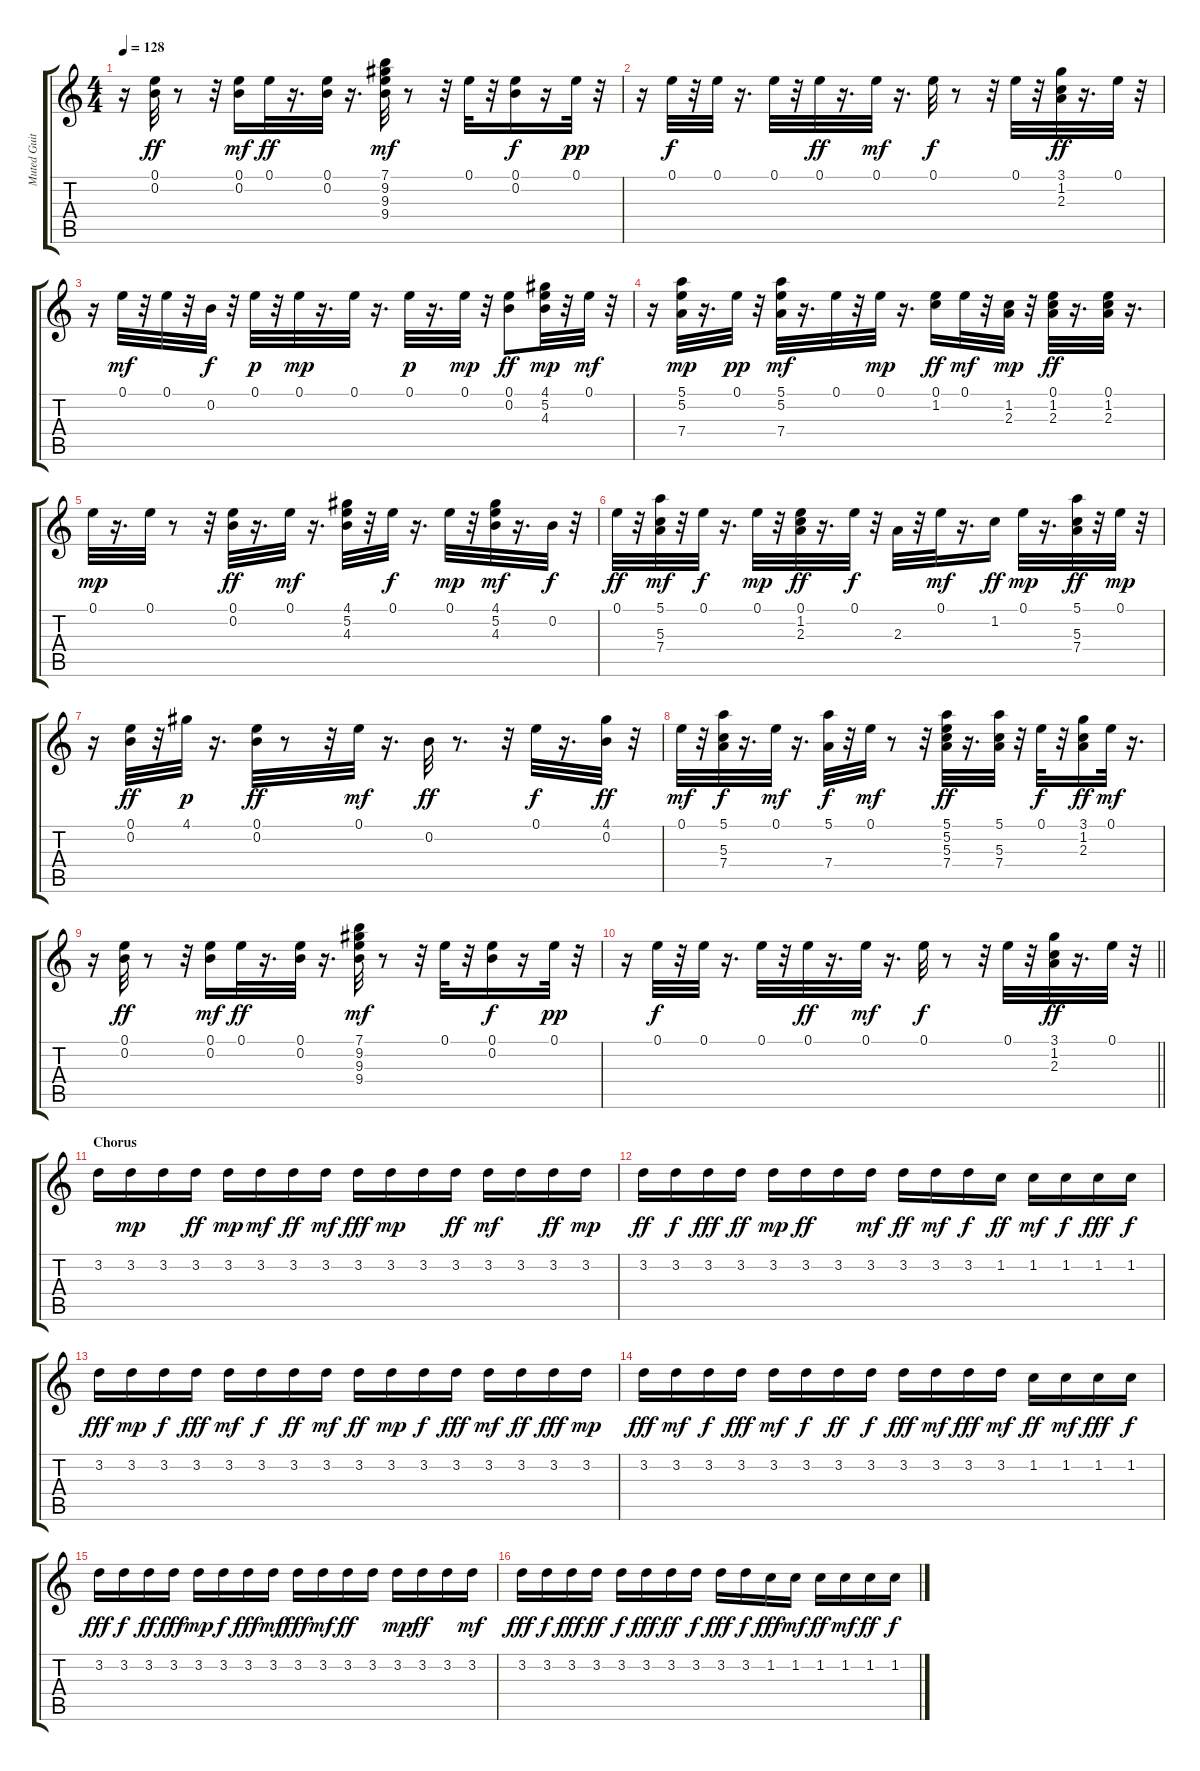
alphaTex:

\track ("Muted Guitar" "Muted Guit") {instrument electricguitarmuted}
\staff {score tabs}
\tuning (E4 B3 G3 D3 A2 E2) {hide}
\ts (4 4)
\tempo 128
\clef g2
\ks c
r.16{dy mf} (0.1 0.2).32{dy ff} r.8 r.32 (0.1 0.2).16{dy mf} 0.1.32{dy ff} r.16{d} (0.1 0.2).32 r.16{d} (7.1 9.2 9.3 9.4).32{dy mf} r.8 r.32 0.1.32 r.32 (0.1 0.2).16{dy f} r.16 0.1.32{dy pp} r.32 |
r.16 0.1.32{dy f} r.32 0.1.32 r.16{d} 0.1.32 r.32 0.1.32{dy ff} r.16{d} 0.1.32{dy mf} r.16{d} 0.1.32{dy f} r.8 r.32 0.1.32 r.32 (3.1 1.2 2.3).32{dy ff} r.16{d} 0.1.32 r.32 |
r.16 0.1.32{dy mf} r.32 0.1.32 r.32 0.2.32{dy f} r.32 0.1.32{dy p} r.32 0.1.32{dy mp} r.16{d} 0.1.32 r.16{d} 0.1.32{dy p} r.16{d} 0.1.32{dy mp} r.32 (0.1 0.2).8{dy ff} (4.1 5.2 4.3).32{dy mp} r.32 0.1.32{dy mf} r.32 |
r.16 (5.1 5.2 7.4).32{dy mp} r.16{d} 0.1.32{dy pp} r.32 (5.1 5.2 7.4).32{dy mf} r.16{d} 0.1.32 r.32 0.1.32{dy mp} r.16{d} (0.1 1.2).16{dy ff} 0.1.32{dy mf} r.32 (1.2 2.3).32{dy mp} r.32 (0.1 1.2 2.3).32{dy ff} r.16{d} (0.1 1.2 2.3).32 r.16{d} |
0.1.32{dy mp} r.16{d} 0.1.32 r.8 r.32 (0.1 0.2).32{dy ff} r.16{d} 0.1.32{dy mf} r.16{d} (4.1 5.2 4.3).32 r.32 0.1.32{dy f} r.16{d} 0.1.32{dy mp} r.32 (4.1 5.2 4.3).32{dy mf} r.16{d} 0.2.32{dy f} r.32 |
0.1.32{dy ff} r.32 (5.1 5.3 7.4).32{dy mf} r.32 0.1.32{dy f} r.16{d} 0.1.32{dy mp} r.32 (0.1 1.2 2.3).32{dy ff} r.16{d} 0.1.32{dy f} r.32 2.3.32 r.32 0.1.32{dy mf} r.16{d} 1.2.16{dy ff} 0.1.32{dy mp} r.16{d} (5.1 5.3 7.4).32{dy ff} r.32 0.1.32{dy mp} r.32 |
r.16 (0.1 0.2).32{dy ff} r.32 4.1.32{dy p} r.16{d} (0.1 0.2).32{dy ff} r.8 r.32 0.1.32{dy mf} r.16{d} 0.2.32{dy ff} r.8{d} r.32 0.1.32{dy f} r.16{d} (4.1 0.2).32{dy ff} r.32 |
0.1.32{dy mf} r.32 (5.1 5.3 7.4).32{dy f} r.16{d} 0.1.32{dy mf} r.16{d} (5.1 7.4).32{dy f} r.32 0.1.32{dy mf} r.8 r.32 (5.1 5.2 5.3 7.4).32{dy ff} r.16{d} (5.1 5.3 7.4).32 r.32 0.1.32{dy f} r.32 (3.1 1.2 2.3).16{dy ff} 0.1.32{dy mf} r.16{d} |
r.16 (0.1 0.2).32{dy ff} r.8 r.32 (0.1 0.2).16{dy mf} 0.1.32{dy ff} r.16{d} (0.1 0.2).32 r.16{d} (7.1 9.2 9.3 9.4).32{dy mf} r.8 r.32 0.1.32 r.32 (0.1 0.2).16{dy f} r.16 0.1.32{dy pp} r.32 |
\barLineRight lightlight
r.16 0.1.32{dy f} r.32 0.1.32 r.16{d} 0.1.32 r.32 0.1.32{dy ff} r.16{d} 0.1.32{dy mf} r.16{d} 0.1.32{dy f} r.8 r.32 0.1.32 r.32 (3.1 1.2 2.3).32{dy ff} r.16{d} 0.1.32 r.32 |
\section ("" "Chorus")
3.2.16 3.2.16{dy mp} 3.2.16 3.2.16{dy ff} 3.2.16{dy mp} 3.2.16{dy mf} 3.2.16{dy ff} 3.2.16{dy mf} 3.2.16{dy fff} 3.2.16{dy mp} 3.2.16 3.2.16{dy ff} 3.2.16{dy mf} 3.2.16 3.2.16{dy ff} 3.2.16{dy mp} |
3.2.16{dy ff} 3.2.16{dy f} 3.2.16{dy fff} 3.2.16{dy ff} 3.2.16{dy mp} 3.2.16{dy ff} 3.2.16 3.2.16{dy mf} 3.2.16{dy ff} 3.2.16{dy mf} 3.2.16{dy f} 1.2.16{dy ff} 1.2.16{dy mf} 1.2.16{dy f} 1.2.16{dy fff} 1.2.16{dy f} |
3.2.16{dy fff} 3.2.16{dy mp} 3.2.16{dy f} 3.2.16{dy fff} 3.2.16{dy mf} 3.2.16{dy f} 3.2.16{dy ff} 3.2.16{dy mf} 3.2.16{dy ff} 3.2.16{dy mp} 3.2.16{dy f} 3.2.16{dy fff} 3.2.16{dy mf} 3.2.16{dy ff} 3.2.16{dy fff} 3.2.16{dy mp} |
3.2.16{dy fff} 3.2.16{dy mf} 3.2.16{dy f} 3.2.16{dy fff} 3.2.16{dy mf} 3.2.16{dy f} 3.2.16{dy ff} 3.2.16{dy f} 3.2.16{dy fff} 3.2.16{dy mf} 3.2.16{dy fff} 3.2.16{dy mf} 1.2.16{dy ff} 1.2.16{dy mf} 1.2.16{dy fff} 1.2.16{dy f} |
3.2.16{dy fff} 3.2.16{dy f} 3.2.16{dy ff} 3.2.16{dy fff} 3.2.16{dy mp} 3.2.16{dy f} 3.2.16{dy fff} 3.2.16{dy mf} 3.2.16{dy fff} 3.2.16{dy mf} 3.2.16{dy ff} 3.2.16 3.2.16{dy mp} 3.2.16{dy ff} 3.2.16 3.2.16{dy mf} |
3.2.16{dy fff} 3.2.16{dy f} 3.2.16{dy fff} 3.2.16{dy ff} 3.2.16{dy f} 3.2.16{dy fff} 3.2.16{dy ff} 3.2.16{dy f} 3.2.16{dy fff} 3.2.16{dy f} 1.2.16{dy fff} 1.2.16{dy mf} 1.2.16{dy ff} 1.2.16{dy mf} 1.2.16{dy ff} 1.2.16{dy f}
